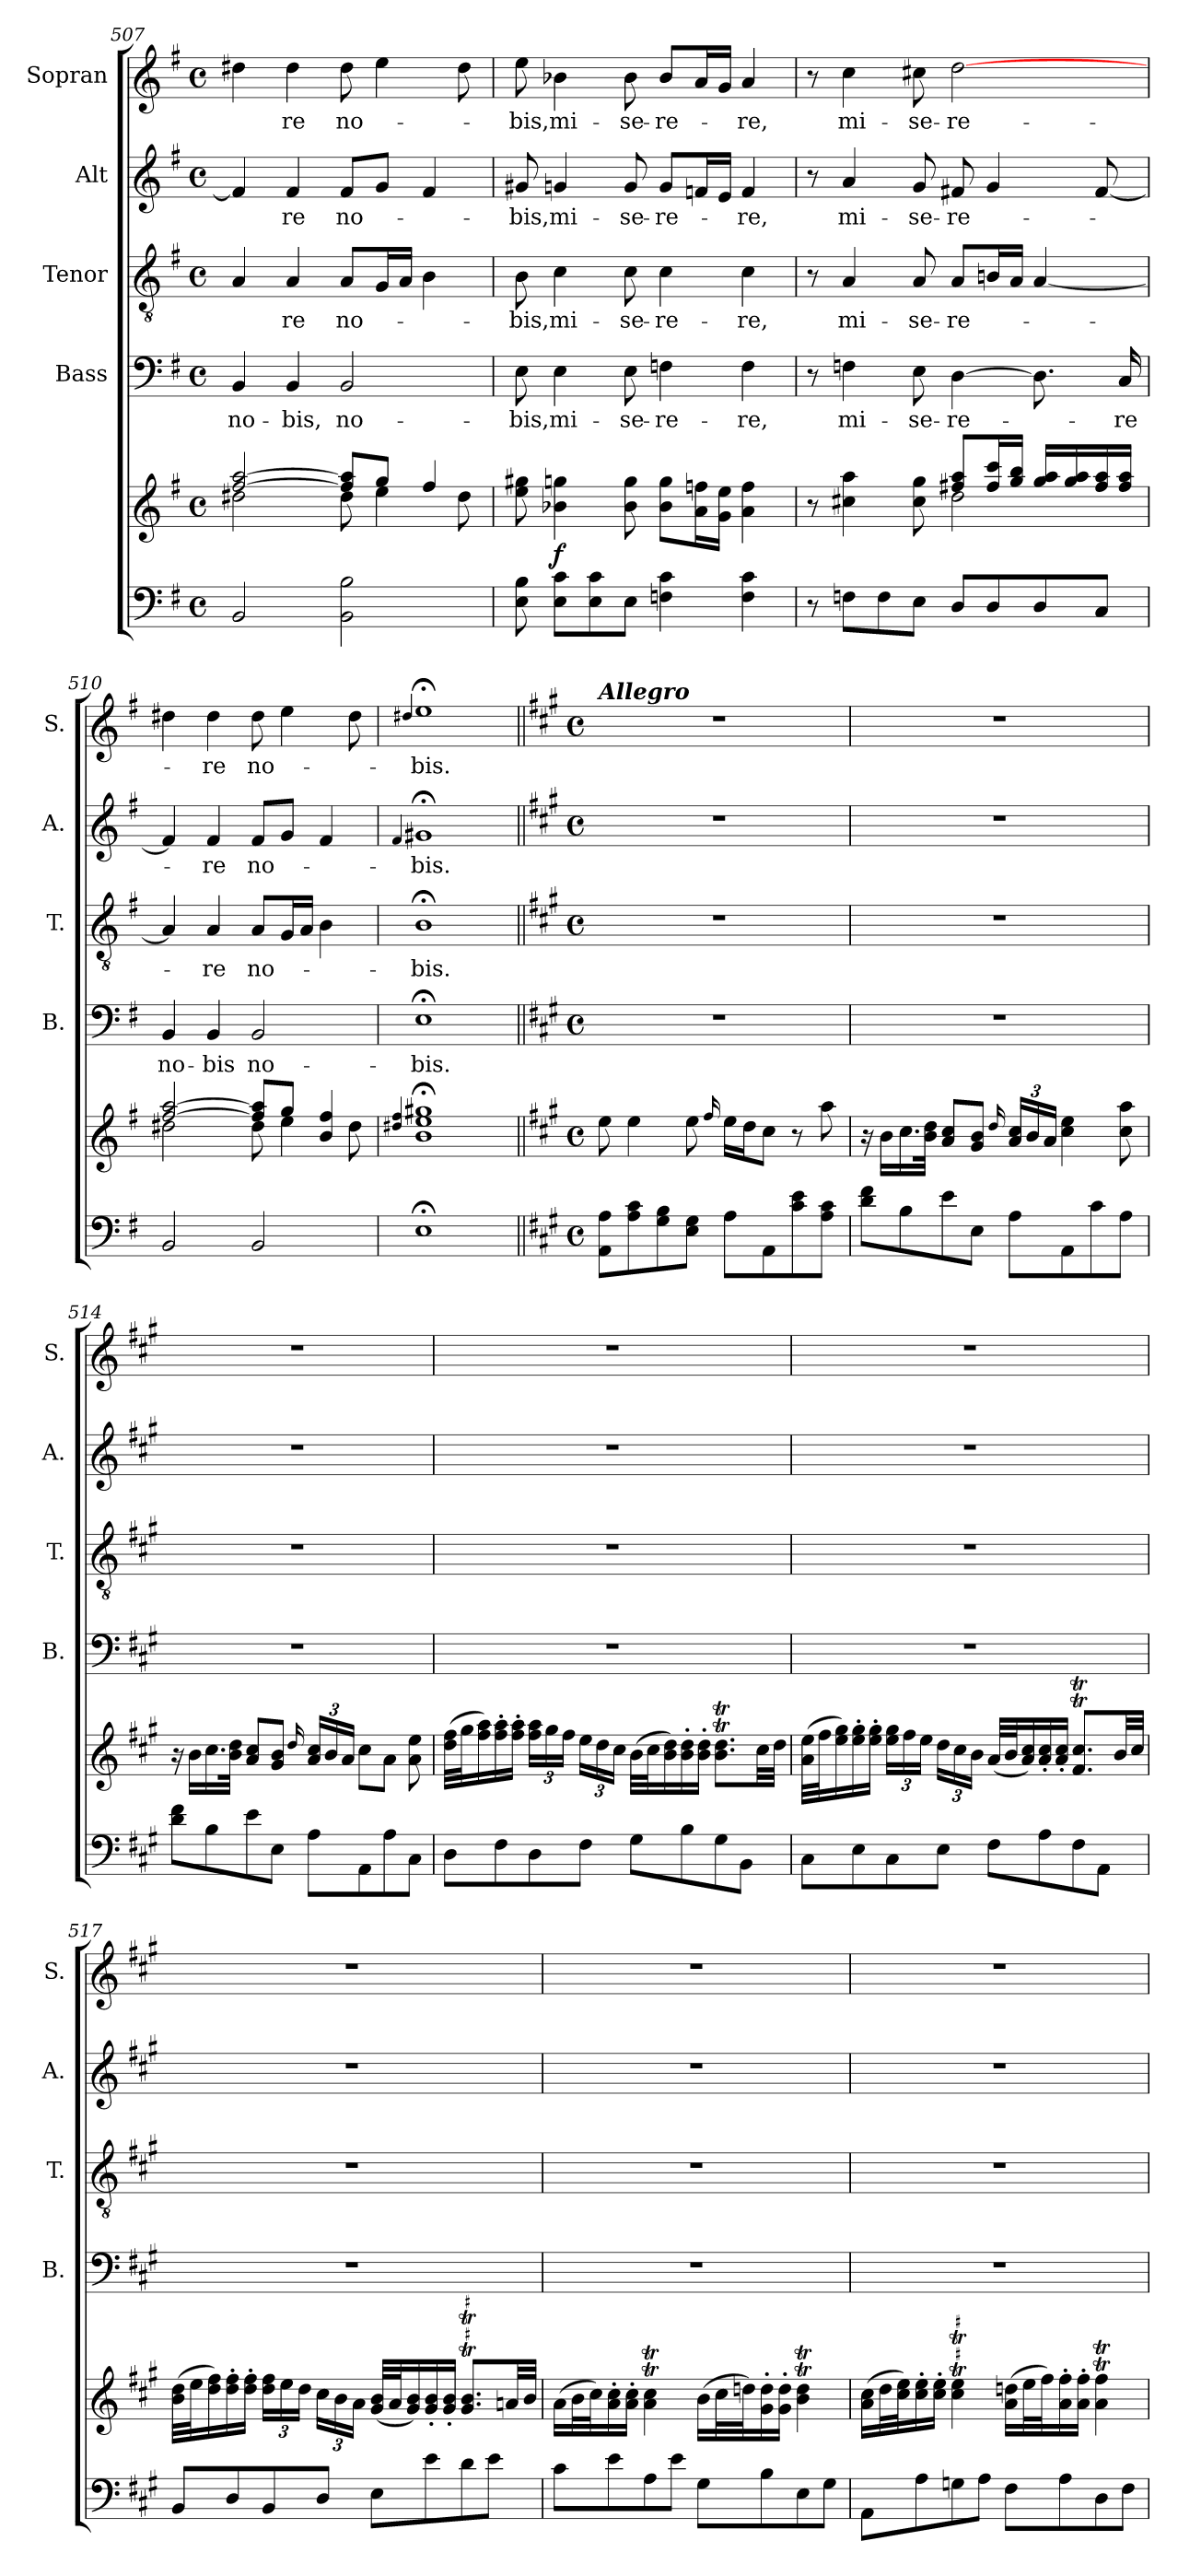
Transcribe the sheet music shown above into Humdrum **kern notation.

**kern	**kern	**dynam	**kern	**text	**kern	**text	**kern	**text	**kern	**text
*part5	*part5	*part5	*part4	*part4	*part3	*part3	*part2	*part2	*part1	*part1
*staff6	*staff5	*staff5/6	*staff4	*staff4	*staff3	*staff3	*staff2	*staff2	*staff1	*staff1
*	*	*	*I"Bass	*	*I"Tenor	*	*I"Alt	*	*I"Sopran	*
*	*	*	*I'B.	*	*I'T.	*	*I'A.	*	*I'S.	*
*clefF4	*clefG2	*	*clefF4	*	*clefGv2	*	*clefG2	*	*clefG2	*
*k[f#]	*k[f#]	*	*k[f#]	*	*k[f#]	*	*k[f#]	*	*k[f#]	*
*G:	*G:	*	*G:	*	*G:	*	*G:	*	*G:	*
*M4/4	*M4/4	*	*M4/4	*	*M4/4	*	*M4/4	*	*M4/4	*
*met(c)	*met(c)	*	*met(c)	*	*met(c)	*	*met(c)	*	*met(c)	*
=507	=507	=507	=507	=507	=507	=507	=507	=507	=507	=507
*	*^	*	*	*	*	*	*	*	*	*
!	!	!	!	!	!LO:LY:b	!	!	!	!	!	!
2BB/	[>2ff#/ [>2aa/	2dd#X\	.	4BB/	no-	4A/	.	4f#/]	.	4dd#X\	.
!	!	!	!	!	!LO:LY:b	!	!LO:LY:b	!	!LO:LY:b	!	!LO:LY:b
.	.	.	.	4BB/	-bis,	4A/	-re	4f#/	-re	4dd#\	-re
!	!	!	!	!	!LO:LY:b	!	!LO:LY:b	!	!LO:LY:b	!	!LO:LY:b
2BB\ 2B\	8ff#/] 8aa/]L	8dd#\	.	2BB/	no-	8A/L	no-	8f#/L	no-	8dd#\	no-
.	8gg/J	4ee\	.	.	.	16G/L	.	8g/J	.	4ee\	.
.	.	.	.	.	.	16A/JJ	.	.	.	.	.
.	4ff#/	.	.	.	.	4B\	.	4f#/	.	.	.
.	.	8dd#\	.	.	.	.	.	.	.	8dd#\	.
=508	=508	=508	=508	=508	=508	=508	=508	=508	=508	=508	=508
!	!	!	!	!	!LO:LY:b	!	!LO:LY:b	!	!LO:LY:b	!	!LO:LY:b
*	*v	*v	*	*	*	*	*	*	*	*	*
8E\ 8B\	8ee\ 8gg#X\	.	8E\	-bis,	8B\	-bis,	8g#X/	-bis,	8ee\	-bis,
!	!	!LO:DY:b	!	!LO:LY:b	!	!LO:LY:b	!	!LO:LY:b	!	!LO:LY:b
8E\ 8c\L	4b-X\ 4ggn\	f	4E\	mi-	4c\	mi-	4gn/	mi-	4b-X\	mi-
8E\ 8c\	.	.	.	.	.	.	.	.	.	.
!	!	!	!	!LO:LY:b	!	!LO:LY:b	!	!LO:LY:b	!	!LO:LY:b
8E\J	8b-\ 8gg\	.	8E\	-se-	8c\	-se-	8g/	-se-	8b-\	-se-
!	!	!	!	!LO:LY:b	!	!LO:LY:b	!	!LO:LY:b	!	!LO:LY:b
4Fn\ 4c\	8b-\ 8gg\L	.	4Fn\	-re-	4c\	-re-	8g/L	-re-	8b-/L	-re-
.	16a\ 16ffn\L	.	.	.	.	.	16fn/L	.	16a/L	.
.	16g\ 16ee\JJ	.	.	.	.	.	16e/JJ	.	16g/JJ	.
!	!	!	!	!LO:LY:b	!	!LO:LY:b	!	!LO:LY:b	!	!LO:LY:b
4F\ 4c\	4a\ 4ff\	.	4F\	-re,	4c\	-re,	4f/	-re,	4a/	-re,
!!LO:PB:g=z
=509	=509	=509	=509	=509	=509	=509	=509	=509	=509	=509
*	*^	*	*	*	*	*	*	*	*	*
8r	8r	2ryy	.	8r	.	8r	.	8r	.	8r	.
!	!	!	!	!	!LO:LY:b	!	!LO:LY:b	!	!LO:LY:b	!	!LO:LY:b
8Fn\L	4cc#X\ 4aa\	.	.	4Fn\	mi-	4A/	mi-	4a/	mi-	4cc\	mi-
8F\	.	.	.	.	.	.	.	.	.	.	.
!	!	!	!	!	!LO:LY:b	!	!LO:LY:b	!	!LO:LY:b	!	!LO:LY:b
8E\J	8cc#\ 8gg\	.	.	8E\	-se-	8A/	-se-	8g/	-se-	8cc#X\	-se-
!	!	!	!	!	!LO:LY:b	!	!LO:LY:b	!	!LO:LY:b	!	!LO:LY:b
8D/L	8ff#X/ 8aa/L	2dd\	.	[4D\	-re-	8A/L	-re-	8f#X/	-re-	[2dd\	-re-
8D/	16ff#/ 16ccc/L	.	.	.	.	16Bn/L	.	4g/	.	.	.
.	16gg/ 16bb/JJ	.	.	.	.	16A/JJ	.	.	.	.	.
8D/	16gg/ 16aa/LL	.	.	8.D\]	.	[4A/	.	.	.	.	.
.	16gg/ 16aa/	.	.	.	.	.	.	.	.	.	.
8C/J	16ff#/ 16aa/	.	.	.	.	.	.	[8f#/	.	.	.
!	!	!	!	!	!LO:LY:b	!	!	!	!	!	!
.	16ff#/ 16aa/JJ	.	.	16C/	-re	.	.	.	.	.	.
=510	=510	=510	=510	=510	=510	=510	=510	=510	=510	=510	=510
!	!	!	!	!	!LO:LY:b	!	!	!	!	!	!
2BB/	[>2ff#/ [>2aa/	2dd#X\	.	4BB/	no-	4A/]	.	4f#/]	.	4dd#X\	.
!	!	!	!	!	!LO:LY:b	!	!LO:LY:b	!	!LO:LY:b	!	!LO:LY:b
.	.	.	.	4BB/	-bis	4A/	-re	4f#/	-re	4dd#\	-re
!	!	!	!	!	!LO:LY:b	!	!LO:LY:b	!	!LO:LY:b	!	!LO:LY:b
2BB/	8ff#/] 8aa/]L	8dd#\	.	2BB/	no-	8A/L	no-	8f#/L	no-	8dd#\	no-
.	8gg/J	4ee\	.	.	.	16G/L	.	8g/J	.	4ee\	.
.	.	.	.	.	.	16A/JJ	.	.	.	.	.
.	4b/ 4ff#/	.	.	.	.	4B\	.	4f#/	.	.	.
.	.	8dd#\	.	.	.	.	.	.	.	8dd#\	.
*	*v	*v	*	*	*	*	*	*	*	*	*
=511	=511	=511	=511	=511	=511	=511	=511	=511	=511	=511
.	4qqdd#X/ 4qqff#/	.	.	.	.	.	4qqf#/	.	4qqdd#X/	.
!	!	!	!	!LO:LY:b	!	!LO:LY:b	!	!LO:LY:b	!	!LO:LY:b
1E;<	1b;< 1ee;< 1gg#X;<	.	1E;<	-bis.	1B;<	-bis.	1g#X;<	-bis.	1ee;<	-bis.
=512||	=512||	=512||	=512||	=512||	=512||	=512||	=512||	=512||	=512||	=512||
*k[f#c#g#]	*k[f#c#g#]	*	*k[f#c#g#]	*	*k[f#c#g#]	*	*k[f#c#g#]	*	*k[f#c#g#]	*
*A:	*A:	*	*A:	*	*A:	*	*A:	*	*A:	*
*M4/4	*M4/4	*	*M4/4	*	*M4/4	*	*M4/4	*	*M4/4	*
*met(c)	*met(c)	*	*met(c)	*	*met(c)	*	*met(c)	*	*met(c)	*
!	!	!	!	!	!	!	!	!	!LO:TX:a:Bi:t=Allegro	!
8AA\ 8A\L	8ee\	.	1r	.	1r	.	1r	.	1r	.
8A\ 8c#\	4ee\	.	.	.	.	.	.	.	.	.
8G#\ 8B\	.	.	.	.	.	.	.	.	.	.
8E\ 8G#\J	8ee\	.	.	.	.	.	.	.	.	.
.	16qqff#/	.	.	.	.	.	.	.	.	.
8A\L	16ee\LL	.	.	.	.	.	.	.	.	.
.	16dd\J	.	.	.	.	.	.	.	.	.
8AA\	8cc#\J	.	.	.	.	.	.	.	.	.
8c#\ 8e\	8r	.	.	.	.	.	.	.	.	.
8A\ 8c#\J	8aa\	.	.	.	.	.	.	.	.	.
!!LO:LB:g=z
=513	=513	=513	=513	=513	=513	=513	=513	=513	=513	=513
8d\ 8f#\L	16r	.	1r	.	1r	.	1r	.	1r	.
.	16b\LL	.	.	.	.	.	.	.	.	.
8B\	16.cc#\	.	.	.	.	.	.	.	.	.
.	32b\ 32dd\JJk	.	.	.	.	.	.	.	.	.
8e\	8a/ 8cc#/L	.	.	.	.	.	.	.	.	.
8E\J	8g#/ 8b/J	.	.	.	.	.	.	.	.	.
.	16qqdd/	.	.	.	.	.	.	.	.	.
*	*Xbrackettup	*	*	*	*	*	*	*	*	*
8A\L	24a/ 24cc#/LL	.	.	.	.	.	.	.	.	.
.	24b/	.	.	.	.	.	.	.	.	.
.	24a/JJ	.	.	.	.	.	.	.	.	.
8AA\	4cc#\ 4ee\	.	.	.	.	.	.	.	.	.
8c#\	.	.	.	.	.	.	.	.	.	.
8A\J	8cc#\ 8aa\	.	.	.	.	.	.	.	.	.
=514	=514	=514	=514	=514	=514	=514	=514	=514	=514	=514
8d\ 8f#\L	16r	.	1r	.	1r	.	1r	.	1r	.
.	16b\LL	.	.	.	.	.	.	.	.	.
8B\	16.cc#\	.	.	.	.	.	.	.	.	.
.	32b\ 32dd\JJk	.	.	.	.	.	.	.	.	.
8e\	8a/ 8cc#/L	.	.	.	.	.	.	.	.	.
8E\J	8g#/ 8b/J	.	.	.	.	.	.	.	.	.
.	16qqdd/	.	.	.	.	.	.	.	.	.
8A\L	24a/ 24cc#/LL	.	.	.	.	.	.	.	.	.
.	24b/	.	.	.	.	.	.	.	.	.
.	24a/JJ	.	.	.	.	.	.	.	.	.
8AA\	8cc#\L	.	.	.	.	.	.	.	.	.
8A\	8a\J	.	.	.	.	.	.	.	.	.
8C#\J	8a\ 8ee\	.	.	.	.	.	.	.	.	.
=515	=515	=515	=515	=515	=515	=515	=515	=515	=515	=515
8D\L	(>32dd\ 32ff#\LLL	.	1r	.	1r	.	1r	.	1r	.
.	32gg#\J	.	.	.	.	.	.	.	.	.
.	16ff#\ 16aa\)	.	.	.	.	.	.	.	.	.
8F#\	16ff#\'> 16aa\'>	.	.	.	.	.	.	.	.	.
.	16ff#\'> 16aa\'>JJ	.	.	.	.	.	.	.	.	.
8D\	24ff#\ 24aa\LL	.	.	.	.	.	.	.	.	.
.	24gg#\	.	.	.	.	.	.	.	.	.
.	24ff#\JJ	.	.	.	.	.	.	.	.	.
8F#\J	24ee\LL	.	.	.	.	.	.	.	.	.
.	24dd\	.	.	.	.	.	.	.	.	.
.	24cc#\JJ	.	.	.	.	.	.	.	.	.
8G#\L	(>32b\LLL	.	.	.	.	.	.	.	.	.
.	32cc#\J	.	.	.	.	.	.	.	.	.
.	16b\ 16dd\)	.	.	.	.	.	.	.	.	.
8B\	16b\'> 16dd\'>	.	.	.	.	.	.	.	.	.
.	16b\'> 16dd\'>JJ	.	.	.	.	.	.	.	.	.
8G#\	8.b\T 8.dd\TL	.	.	.	.	.	.	.	.	.
8BB\J	.	.	.	.	.	.	.	.	.	.
.	32cc#\LL	.	.	.	.	.	.	.	.	.
.	32dd\JJJ	.	.	.	.	.	.	.	.	.
!!LO:PB:g=z
=516	=516	=516	=516	=516	=516	=516	=516	=516	=516	=516
8C#\L	(>32a\ 32ee\LLL	.	1r	.	1r	.	1r	.	1r	.
.	32ff#\J	.	.	.	.	.	.	.	.	.
.	16ee\ 16gg#\)	.	.	.	.	.	.	.	.	.
8E\	16ee\'> 16gg#\'>	.	.	.	.	.	.	.	.	.
.	16ee\'> 16gg#\'>JJ	.	.	.	.	.	.	.	.	.
8C#\	24ee\ 24gg#\LL	.	.	.	.	.	.	.	.	.
.	24ff#\	.	.	.	.	.	.	.	.	.
.	24ee\JJ	.	.	.	.	.	.	.	.	.
8E\J	24dd\LL	.	.	.	.	.	.	.	.	.
.	24cc#\	.	.	.	.	.	.	.	.	.
.	24b\JJ	.	.	.	.	.	.	.	.	.
8F#\L	(<32a/LLL	.	.	.	.	.	.	.	.	.
.	32b/J	.	.	.	.	.	.	.	.	.
.	16a/ 16cc#/)	.	.	.	.	.	.	.	.	.
8A\	16a/'< 16cc#/'<	.	.	.	.	.	.	.	.	.
.	16a/'< 16cc#/'<JJ	.	.	.	.	.	.	.	.	.
8F#\	8.f#/T 8.cc#/TL	.	.	.	.	.	.	.	.	.
8AA\J	.	.	.	.	.	.	.	.	.	.
.	32b/LL	.	.	.	.	.	.	.	.	.
.	32cc#/JJJ	.	.	.	.	.	.	.	.	.
=517	=517	=517	=517	=517	=517	=517	=517	=517	=517	=517
8BB/L	(>32b\ 32dd\LLL	.	1r	.	1r	.	1r	.	1r	.
.	32ee\J	.	.	.	.	.	.	.	.	.
.	16dd\ 16ff#\)	.	.	.	.	.	.	.	.	.
8D/	16dd\'> 16ff#\'>	.	.	.	.	.	.	.	.	.
.	16dd\'> 16ff#\'>JJ	.	.	.	.	.	.	.	.	.
8BB/	24dd\ 24ff#\LL	.	.	.	.	.	.	.	.	.
.	24ee\	.	.	.	.	.	.	.	.	.
.	24dd\JJ	.	.	.	.	.	.	.	.	.
8D/J	24cc#\LL	.	.	.	.	.	.	.	.	.
.	24b\	.	.	.	.	.	.	.	.	.
.	24a\JJ	.	.	.	.	.	.	.	.	.
8E\L	(<32g#/ 32b/LLL	.	.	.	.	.	.	.	.	.
.	32a/J	.	.	.	.	.	.	.	.	.
.	16g#/ 16b/)	.	.	.	.	.	.	.	.	.
8e\	16g#/'< 16b/'<	.	.	.	.	.	.	.	.	.
.	16g#/'< 16b/'<JJ	.	.	.	.	.	.	.	.	.
8d\	8.g#/T 8.b/TL	.	.	.	.	.	.	.	.	.
8e\J	.	.	.	.	.	.	.	.	.	.
.	32a/LL	.	.	.	.	.	.	.	.	.
.	32b/JJJ	.	.	.	.	.	.	.	.	.
!!LO:LB:g=z
=518	=518	=518	=518	=518	=518	=518	=518	=518	=518	=518
8c#\L	(>16a\LL	.	1r	.	1r	.	1r	.	1r	.
.	32b\L	.	.	.	.	.	.	.	.	.
.	32cc#\J)	.	.	.	.	.	.	.	.	.
8e\	16a\'> 16cc#\'>	.	.	.	.	.	.	.	.	.
.	16a\'> 16cc#\'>JJ	.	.	.	.	.	.	.	.	.
8A\	4a\T 4cc#\T	.	.	.	.	.	.	.	.	.
8e\J	.	.	.	.	.	.	.	.	.	.
8G#\L	(>16b\LL	.	.	.	.	.	.	.	.	.
.	32cc#\L	.	.	.	.	.	.	.	.	.
.	32dd\J)	.	.	.	.	.	.	.	.	.
8B\	16g#\'> 16dd\'>	.	.	.	.	.	.	.	.	.
.	16g#\'> 16dd\'>JJ	.	.	.	.	.	.	.	.	.
8E\	4b\T 4dd\T	.	.	.	.	.	.	.	.	.
8G#\J	.	.	.	.	.	.	.	.	.	.
=519	=519	=519	=519	=519	=519	=519	=519	=519	=519	=519
8AA\L	(>16a\ 16cc#\LL	.	1r	.	1r	.	1r	.	1r	.
.	32dd\L	.	.	.	.	.	.	.	.	.
.	32cc#\ 32ee\J)	.	.	.	.	.	.	.	.	.
8A\	16cc#\'> 16ee\'>	.	.	.	.	.	.	.	.	.
.	16cc#\'> 16ee\'>JJ	.	.	.	.	.	.	.	.	.
8Gn\	4cc#\T 4ee\T	.	.	.	.	.	.	.	.	.
8A\J	.	.	.	.	.	.	.	.	.	.
8F#\L	(>16a\ 16dd\LL	.	.	.	.	.	.	.	.	.
.	32ee\L	.	.	.	.	.	.	.	.	.
.	32ff#\J)	.	.	.	.	.	.	.	.	.
8A\	16a\'> 16ff#\'>	.	.	.	.	.	.	.	.	.
.	16a\'> 16ff#\'>JJ	.	.	.	.	.	.	.	.	.
8D\	4a\T 4ff#\T	.	.	.	.	.	.	.	.	.
8F#\J	.	.	.	.	.	.	.	.	.	.
=	=	=	=	=	=	=	=	=	=	=
*-	*-	*-	*-	*-	*-	*-	*-	*-	*-	*-
